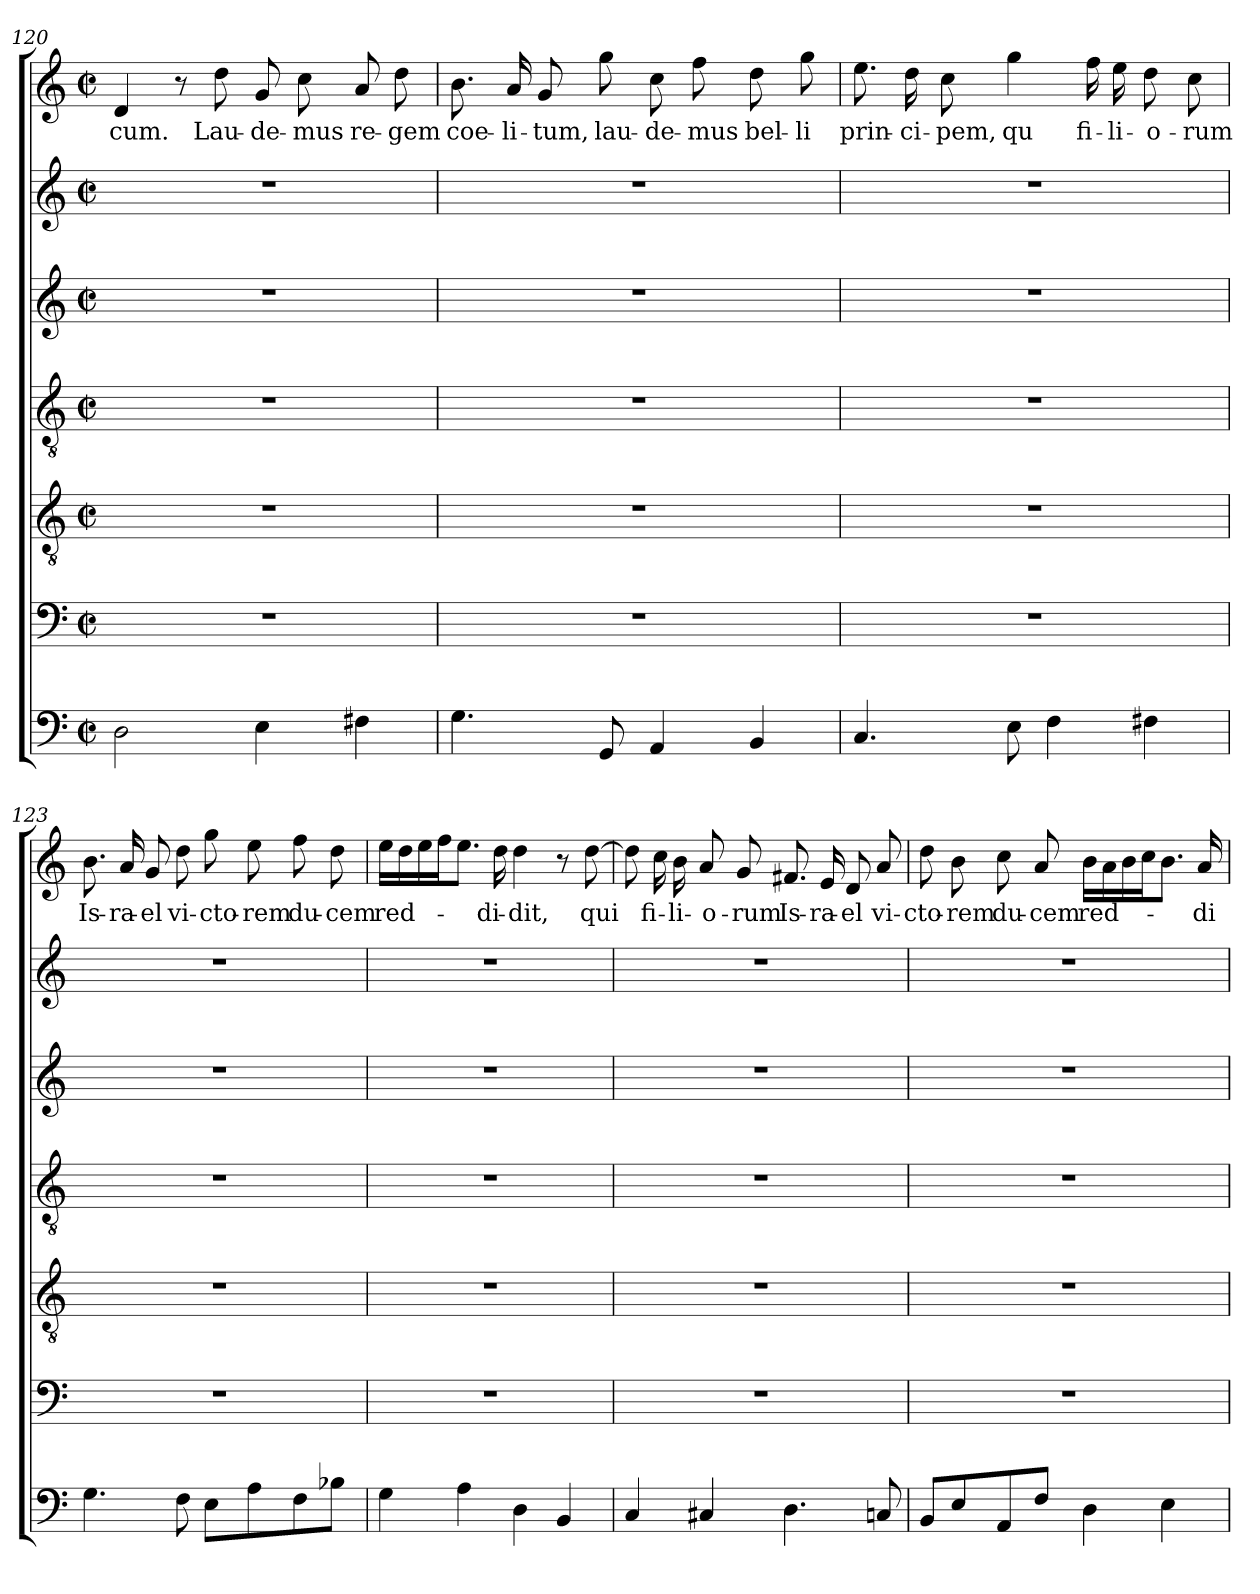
**kern	**kern	**kern	**kern	**kern	**kern	**kern	**text
*part7	*part6	*part5	*part4	*part3	*part2	*part1	*part1
*staff7	*staff6	*staff5	*staff4	*staff3	*staff2	*staff1	*staff1
*clefF4	*clefF4	*clefGv2	*clefGv2	*clefG2	*clefG2	*clefG2	*
*	*ITrd8c14	*	*	*	*	*	*
*k[]	*k[]	*k[]	*k[]	*k[]	*k[]	*k[]	*
*C:	*C:	*C:	*C:	*C:	*C:	*C:	*
*M2/2	*M2/2	*M2/2	*M2/2	*M2/2	*M2/2	*M2/2	*
*met(c|)	*met(c|)	*met(c|)	*met(c|)	*met(c|)	*met(c|)	*met(c|)	*
=120	=120	=120	=120	=120	=120	=120	=120
!	!	!	!	!	!	!	!LO:LY:b
2D\	1r	1r	1r	1r	1r	4d/	-cum.
.	.	.	.	.	.	8r	.
!	!	!	!	!	!	!	!LO:LY:b
.	.	.	.	.	.	8dd\	Lau-
!	!	!	!	!	!	!	!LO:LY:b
4E\	.	.	.	.	.	8g/	-de-
!	!	!	!	!	!	!	!LO:LY:b
.	.	.	.	.	.	8cc\	-mus
!	!	!	!	!	!	!	!LO:LY:b
4F#X\	.	.	.	.	.	8a/	re-
!	!	!	!	!	!	!	!LO:LY:b
.	.	.	.	.	.	8dd\	-gem
=121	=121	=121	=121	=121	=121	=121	=121
!	!	!	!	!	!	!	!LO:LY:b
4.G\	1r	1r	1r	1r	1r	8.b\	coe-
!	!	!	!	!	!	!	!LO:LY:b
.	.	.	.	.	.	16a/	-li-
!	!	!	!	!	!	!	!LO:LY:b
.	.	.	.	.	.	8g/	-tum,
!	!	!	!	!	!	!	!LO:LY:b
8GG/	.	.	.	.	.	8gg\	lau-
!	!	!	!	!	!	!	!LO:LY:b
4AA/	.	.	.	.	.	8cc\	-de-
!	!	!	!	!	!	!	!LO:LY:b
.	.	.	.	.	.	8ff\	-mus
!	!	!	!	!	!	!	!LO:LY:b
4BB/	.	.	.	.	.	8dd\	bel-
!	!	!	!	!	!	!	!LO:LY:b
.	.	.	.	.	.	8gg\	-li
!!LO:LB:g=z
=122	=122	=122	=122	=122	=122	=122	=122
!	!	!	!	!	!	!	!LO:LY:b
4.C/	1r	1r	1r	1r	1r	8.ee\	prin-
!	!	!	!	!	!	!	!LO:LY:b
.	.	.	.	.	.	16dd\	-ci-
!	!	!	!	!	!	!	!LO:LY:b
.	.	.	.	.	.	8cc\	-pem,
!	!	!	!	!	!	!	!LO:LY:b
8E\	.	.	.	.	.	4gg\	qu
4F\	.	.	.	.	.	.	.
!	!	!	!	!	!	!	!LO:LY:b
.	.	.	.	.	.	16ff\	fi-
!	!	!	!	!	!	!	!LO:LY:b
.	.	.	.	.	.	16ee\	-li-
!	!	!	!	!	!	!	!LO:LY:b
4F#X\	.	.	.	.	.	8dd\	-o-
!	!	!	!	!	!	!	!LO:LY:b
.	.	.	.	.	.	8cc\	-rum
=123	=123	=123	=123	=123	=123	=123	=123
!	!	!	!	!	!	!	!LO:LY:b
4.G\	1r	1r	1r	1r	1r	8.b\	Is-
!	!	!	!	!	!	!	!LO:LY:b
.	.	.	.	.	.	16a/	-ra-
!	!	!	!	!	!	!	!LO:LY:b
.	.	.	.	.	.	8g/	-el
!	!	!	!	!	!	!	!LO:LY:b
8F\	.	.	.	.	.	8dd\	vi-
!	!	!	!	!	!	!	!LO:LY:b
8E\L	.	.	.	.	.	8gg\	-cto-
!	!	!	!	!	!	!	!LO:LY:b
8A\	.	.	.	.	.	8ee\	-rem
!	!	!	!	!	!	!	!LO:LY:b
8F\	.	.	.	.	.	8ff\	du-
!	!	!	!	!	!	!	!LO:LY:b
8B-X\J	.	.	.	.	.	8dd\	-cem
=124	=124	=124	=124	=124	=124	=124	=124
!	!	!	!	!	!	!	!LO:LY:b
4G\	1r	1r	1r	1r	1r	16ee\LL	red-
.	.	.	.	.	.	16dd\	.
.	.	.	.	.	.	16ee\	.
.	.	.	.	.	.	16ff\J	.
4A\	.	.	.	.	.	8.ee\J	.
!	!	!	!	!	!	!	!LO:LY:b
.	.	.	.	.	.	16dd\	-di-
!	!	!	!	!	!	!	!LO:LY:b
4D\	.	.	.	.	.	4dd\	-dit,
4BB/	.	.	.	.	.	8r	.
!	!	!	!	!	!	!	!LO:LY:b
.	.	.	.	.	.	[8dd\	qui
!!LO:PB:g=z
=125	=125	=125	=125	=125	=125	=125	=125
4C/	1r	1r	1r	1r	1r	8dd\]	.
!	!	!	!	!	!	!	!LO:LY:b
.	.	.	.	.	.	16cc\	fi-
!	!	!	!	!	!	!	!LO:LY:b
.	.	.	.	.	.	16b\	-li-
!	!	!	!	!	!	!	!LO:LY:b
4C#X/	.	.	.	.	.	8a/	-o-
!	!	!	!	!	!	!	!LO:LY:b
.	.	.	.	.	.	8g/	-rum
!	!	!	!	!	!	!	!LO:LY:b
4.D\	.	.	.	.	.	8.f#X/	Is-
!	!	!	!	!	!	!	!LO:LY:b
.	.	.	.	.	.	16e/	-ra-
!	!	!	!	!	!	!	!LO:LY:b
.	.	.	.	.	.	8d/	-el
!	!	!	!	!	!	!	!LO:LY:b
8Cn/	.	.	.	.	.	8a/	vi-
=126	=126	=126	=126	=126	=126	=126	=126
!	!	!	!	!	!	!	!LO:LY:b
8BB/L	1r	1r	1r	1r	1r	8dd\	-cto-
!	!	!	!	!	!	!	!LO:LY:b
8E/	.	.	.	.	.	8b\	-rem
!	!	!	!	!	!	!	!LO:LY:b
8AA/	.	.	.	.	.	8cc\	du-
!	!	!	!	!	!	!	!LO:LY:b
8F/J	.	.	.	.	.	8a/	-cem
!	!	!	!	!	!	!	!LO:LY:b
4D\	.	.	.	.	.	16b\LL	red-
.	.	.	.	.	.	16a\	.
.	.	.	.	.	.	16b\	.
.	.	.	.	.	.	16cc\J	.
4E\	.	.	.	.	.	8.b\J	.
!	!	!	!	!	!	!	!LO:LY:b
.	.	.	.	.	.	16a/	-di-
=	=	=	=	=	=	=	=
*-	*-	*-	*-	*-	*-	*-	*-
